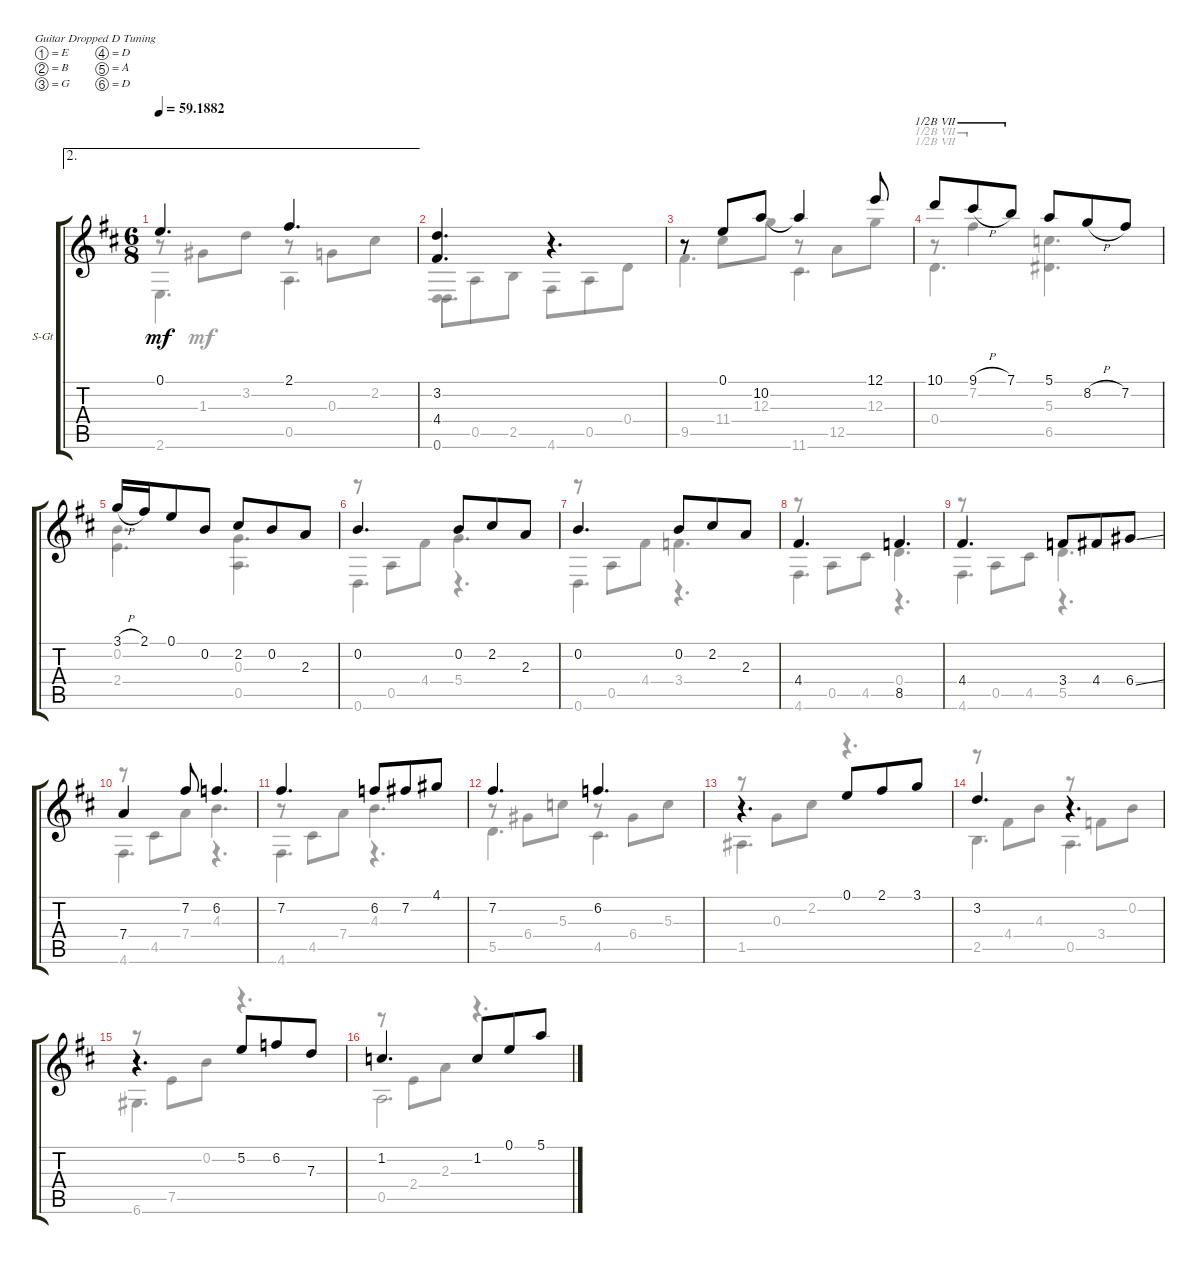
\defaultSystemsLayout 4
\bracketExtendMode groupsimilarinstruments
\firstSystemTrackNameOrientation horizontal
\otherSystemsTrackNameOrientation horizontal
\track ("Steel Guitar" "S-Gt") {instrument acousticguitarsteel}
\staff {score tabs}
\tuning (E4 B3 G3 D3 A2 D2)
\voice
\ae 2
\ts (6 8)
\tempo
59.1882
\accidentals auto
\clef g2
\ottava regular
\simile none
\ks bminor
0.1.4{d dy mf} 2.1.4{d} |
(3.2 4.4).4{d} r.4{d} |
r.8 0.1.8 10.2.8 10.2{t}.4 12.1.8 |
10.1.8{barre (7 half)} 9.1{h}.8{barre (7 half)} 7.1.8{barre (7 half)} 5.1.8 8.2{h}.8 7.2.8 |
3.1{h}.16 2.1.16 0.1.8 0.2.8 2.2.8 0.2.8 2.3.8 |
0.2.4{d} 0.2.8 2.2.8 2.3.8 |
0.2.4{d} 0.2.8 2.2.8 2.3.8 |
4.4.4{d} 8.5.4{d} |
4.4.4{d} 3.4.8 4.4.8 6.4{ss}.8 |
7.4.4 7.2.8 6.2.4{d} |
7.2.4{d} 6.2.8 7.2.8 4.1.8 |
7.2.4{d} 6.2.4{d} |
r.4{d} 0.1.8 2.1.8 3.1.8 |
3.2.4{d} r.4{d} |
r.4{d} 5.2.8 6.2.8 7.3.8 |
1.2.4{d} 1.2.8 0.1.8 5.1.8
\voice
\clef g2
\ottava regular
\simile none
\ks bminor
r.8{dy mf} 1.3.8 3.2.8 r.8 0.3.8 2.2.8 |
0.6.8 0.5.8 2.5.8 r.4{d} |
r.8 11.4.8 12.3.8 r.8 12.5.8 12.3.8 |
r.8{barre (7 half)} 7.2.4{barre (7 half)} 5.3.4{d} |
0.2.4{d} 0.3.4{d} |
r.8 0.5.8 4.4.8 5.4.4{d} |
r.8 0.5.8 4.4.8 3.4.4{d} |
r.8 0.5.8 4.5.8 0.4.4{d} |
r.8 0.5.8 4.5.8 5.5.4{d} |
r.8 4.5.8 7.4.8 4.3.4{d} |
r.8 4.5.8 7.4.8 4.3.4{d} |
r.8 6.4.8 5.3.8 r.8 6.4.8 5.3.8 |
r.8 0.3.8 2.2.8 r.4{d} |
r.8 4.4.8 4.3.8 r.8 3.4.8 0.2.8 |
r.8 7.5.8 0.2.8 r.4{d} |
r.8 2.4.8 2.3.8 r.4{d}
\voice
\clef g2
\ottava regular
\simile none
\ks bminor
2.6.4{d dy mf} 0.5.4{d} |
0.6.4{d} 4.6.8 0.5.8 0.4.8 |
9.5.4{d} 11.6.4{d} |
0.4.4{d barre (7 half)} 6.5.4{d} |
2.4.4{d} 0.5.4{d} |
0.6.4{d} r.4{d} |
0.6.4{d} r.4{d} |
4.6.4{d} r.4{d} |
4.6.4{d} r.4{d} |
4.6.4{d} r.4{d} |
4.6.4{d} r.4{d} |
5.5.4{d} 4.5.4{d} |
1.5.4{d} r.4{d} |
2.5.4{d} 0.5.4{d} |
6.6.4{d} r.4{d} |
0.5.2{d}
